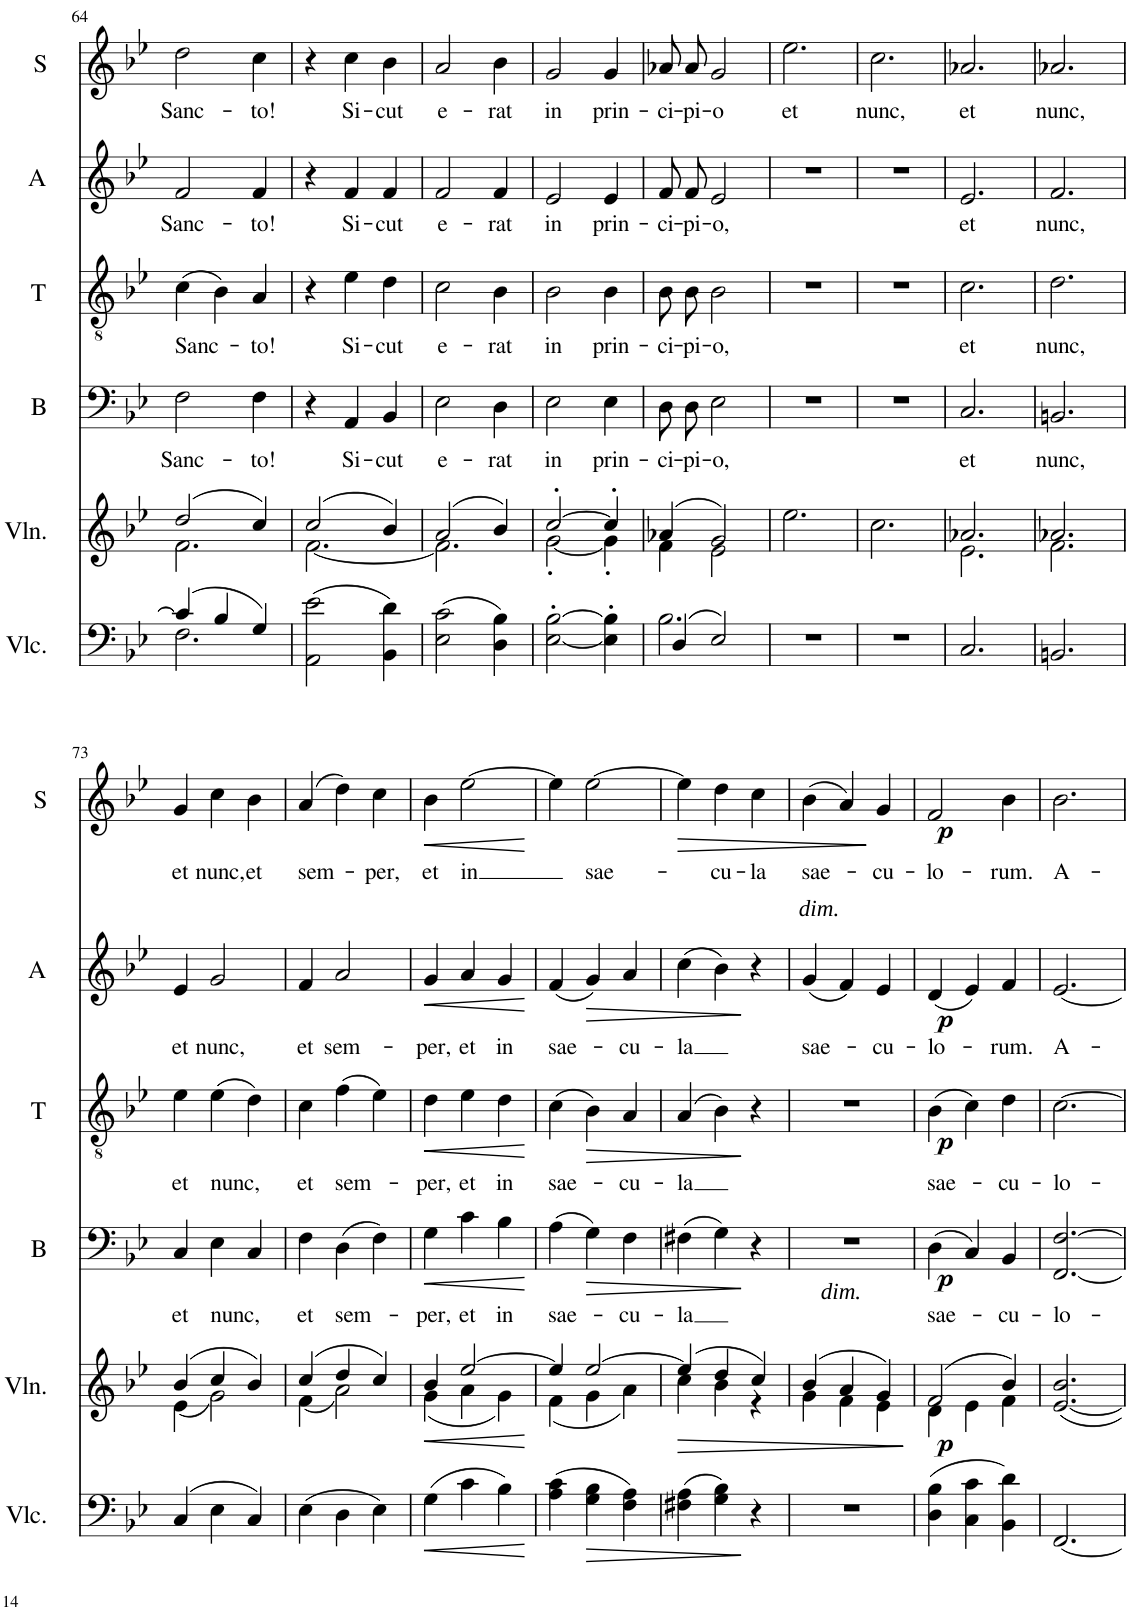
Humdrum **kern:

**kern	**dynam	**kern	**dynam	**kern	**text	**dynam	**kern	**text	**dynam	**kern	**text	**dynam	**kern	**text	**dynam
*part6	*part6	*part5	*part5	*part4	*part4	*part4	*part3	*part3	*part3	*part2	*part2	*part2	*part1	*part1	*part1
*staff6	*staff6	*staff5	*staff5	*staff4	*staff4	*staff4	*staff3	*staff3	*staff3	*staff2	*staff2	*staff2	*staff1	*staff1	*staff1
*I"Violoncelle	*	*I"Violon	*	*I"B	*	*	*I"T	*	*	*I"A	*	*	*I"S	*	*
*I'Vlc.	*	*I'Vln.	*	*I'B	*	*	*I'T	*	*	*I'A	*	*	*I'S	*	*
!!LO:PB:g=z
*clefF4	*	*clefG2	*	*clefF4	*	*	*clefGv2	*	*	*clefG2	*	*	*clefG2	*	*
*k[b-e-]	*	*k[b-e-]	*	*k[b-e-]	*	*	*k[b-e-]	*	*	*k[b-e-]	*	*	*k[b-e-]	*	*
*M3/4	*	*M3/4	*	*M3/4	*	*	*M3/4	*	*	*M3/4	*	*	*M3/4	*	*
=64	=64	=64	=64	=64	=64	=64	=64	=64	=64	=64	=64	=64	=64	=64	=64
*^	*	*^	*	*	*	*	*	*	*	*	*	*	*	*	*
!	!	!	!	!	!	!	!LO:LY:b	!	!	!LO:LY:b	!	!	!LO:LY:b	!	!	!LO:LY:b	!
(4c/]	2.F\	.	(2dd/	2.f\	.	2F\	Sanc-	.	(4c\	Sanc-	.	2f/	Sanc-	.	2dd\	Sanc-	.
4B-/	.	.	.	.	.	.	.	.	4B-\)	.	.	.	.	.	.	.	.
!	!	!	!	!	!	!	!LO:LY:b	!	!	!LO:LY:b	!	!	!LO:LY:b	!	!	!LO:LY:b	!
4G/)	.	.	4cc/)	.	.	4F\	-to!	.	4A/	-to!	.	4f/	-to!	.	4cc\	-to!	.
*v	*v	*	*	*	*	*	*	*	*	*	*	*	*	*	*	*	*
=65	=65	=65	=65	=65	=65	=65	=65	=65	=65	=65	=65	=65	=65	=65	=65	=65
(2AA\ 2e-\	.	(2cc/	[2.f\	.	4r	.	.	4r	.	.	4r	.	.	4r	.	.
!	!	!	!	!	!	!LO:LY:b	!	!	!LO:LY:b	!	!	!LO:LY:b	!	!	!LO:LY:b	!
.	.	.	.	.	4AA/	Si-	.	4e-\	Si-	.	4f/	Si-	.	4cc\	Si-	.
!	!	!	!	!	!	!LO:LY:b	!	!	!LO:LY:b	!	!	!LO:LY:b	!	!	!LO:LY:b	!
4BB-\ 4d\)	.	4b-/)	.	.	4BB-/	-cut	.	4d\	-cut	.	4f/	-cut	.	4b-\	-cut	.
=66	=66	=66	=66	=66	=66	=66	=66	=66	=66	=66	=66	=66	=66	=66	=66	=66
!	!	!	!	!	!	!LO:LY:b	!	!	!LO:LY:b	!	!	!LO:LY:b	!	!	!LO:LY:b	!
(2E-\ 2c\	.	(2a/	2.f\]	.	2E-\	e-	.	2c\	e-	.	2f/	e-	.	2a/	e-	.
!	!	!	!	!	!	!LO:LY:b	!	!	!LO:LY:b	!	!	!LO:LY:b	!	!	!LO:LY:b	!
4D\ 4B-\)	.	4b-/)	.	.	4D\	-rat	.	4B-\	-rat	.	4f/	-rat	.	4b-\	-rat	.
=67	=67	=67	=67	=67	=67	=67	=67	=67	=67	=67	=67	=67	=67	=67	=67	=67
!	!	!	!	!	!	!LO:LY:b	!	!	!LO:LY:b	!	!	!LO:LY:b	!	!	!LO:LY:b	!
[2E-\' [2B-\'	.	[2cc'/	[2g'\	.	2E-\	in	.	2B-\	in	.	2e-/	in	.	2g/	in	.
!	!	!	!	!	!	!LO:LY:b	!	!	!LO:LY:b	!	!	!LO:LY:b	!	!	!LO:LY:b	!
4E-\]' 4B-\]'	.	4cc'/]	4g'\]	.	4E-\	prin-	.	4B-\	prin-	.	4e-/	prin-	.	4g/	prin-	.
=68	=68	=68	=68	=68	=68	=68	=68	=68	=68	=68	=68	=68	=68	=68	=68	=68
*^	*	*	*	*	*	*	*	*	*	*	*	*	*	*	*	*
!	!	!	!	!	!	!	!LO:LY:b	!	!	!LO:LY:b	!	!	!LO:LY:b	!	!	!LO:LY:b	!
(4D/	2.B-\	.	(4a-X/	4f\	.	8D\L	-ci-	.	8B-\L	-ci-	.	8f/L	-ci-	.	8a-X/L	-ci-	.
!	!	!	!	!	!	!	!LO:LY:b	!	!	!LO:LY:b	!	!	!LO:LY:b	!	!	!LO:LY:b	!
.	.	.	.	.	.	8D\J	-pi-	.	8B-\J	-pi-	.	8f/J	-pi-	.	8a-/J	-pi-	.
!	!	!	!	!	!	!	!LO:LY:b	!	!	!LO:LY:b	!	!	!LO:LY:b	!	!	!LO:LY:b	!
2E-/)	.	.	2g/)	2e-\	.	2E-\	-o,	.	2B-\	-o,	.	2e-/	-o,	.	2g/	-o	.
*v	*v	*	*	*	*	*	*	*	*	*	*	*	*	*	*	*	*
=69	=69	=69	=69	=69	=69	=69	=69	=69	=69	=69	=69	=69	=69	=69	=69	=69
!	!	!	!	!	!	!	!	!	!	!	!	!	!	!	!LO:LY:b	!
*	*	*v	*v	*	*	*	*	*	*	*	*	*	*	*	*	*
2.r	.	2.ee-\	.	2.r	.	.	2.r	.	.	2.r	.	.	2.ee-\	et	.
=70	=70	=70	=70	=70	=70	=70	=70	=70	=70	=70	=70	=70	=70	=70	=70
!	!	!	!	!	!	!	!	!	!	!	!	!	!	!LO:LY:b	!
2.r	.	2.cc\	.	2.r	.	.	2.r	.	.	2.r	.	.	2.cc\	nunc,	.
=71	=71	=71	=71	=71	=71	=71	=71	=71	=71	=71	=71	=71	=71	=71	=71
*	*	*^	*	*	*	*	*	*	*	*	*	*	*	*	*
!	!	!	!	!	!	!LO:LY:b	!	!	!LO:LY:b	!	!	!LO:LY:b	!	!	!LO:LY:b	!
2.C/	.	2.a-X/	2.e-\	.	2.C/	et	.	2.c\	et	.	2.e-/	et	.	2.a-X/	et	.
=72	=72	=72	=72	=72	=72	=72	=72	=72	=72	=72	=72	=72	=72	=72	=72	=72
!	!	!	!	!	!	!LO:LY:b	!	!	!LO:LY:b	!	!	!LO:LY:b	!	!	!LO:LY:b	!
2.BBn/	.	2.a-X/	2.f\	.	2.BBn/	nunc,	.	2.d\	nunc,	.	2.f/	nunc,	.	2.a-X/	nunc,	.
!!LO:LB:g=z
=73	=73	=73	=73	=73	=73	=73	=73	=73	=73	=73	=73	=73	=73	=73	=73	=73
!	!	!	!	!	!	!LO:LY:b	!	!	!LO:LY:b	!	!	!LO:LY:b	!	!	!LO:LY:b	!
(4C/	.	(4b-/	(4e-\	.	4C/	et	.	4e-\	et	.	4e-/	et	.	4g/	et	.
!	!	!	!	!	!	!LO:LY:b	!	!	!LO:LY:b	!	!	!LO:LY:b	!	!	!LO:LY:b	!
4E-\	.	4cc/	2g\)	.	4E-\	nunc,	.	(4e-\	nunc,	.	2g/	nunc,	.	4cc\	nunc,	.
!	!	!	!	!	!	!	!	!	!	!	!	!	!	!	!LO:LY:b	!
4C/)	.	4b-/)	.	.	4C/	.	.	4d\)	.	.	.	.	.	4b-\	et	.
=74	=74	=74	=74	=74	=74	=74	=74	=74	=74	=74	=74	=74	=74	=74	=74	=74
!	!	!	!	!	!	!LO:LY:b	!	!	!LO:LY:b	!	!	!LO:LY:b	!	!	!LO:LY:b	!
(4E-\	.	(4cc/	(4f\	.	4F\	et	.	4c\	et	.	4f/	et	.	(4a/	sem-	.
!	!	!	!	!	!	!LO:LY:b	!	!	!LO:LY:b	!	!	!LO:LY:b	!	!	!	!
4D\	.	4dd/	2a\)	.	(4D\	sem-	.	(4f\	sem-	.	2a/	sem-	.	4dd\)	.	.
!	!	!	!	!	!	!	!	!	!	!	!	!	!	!	!LO:LY:b	!
4E-\)	.	4cc/)	.	.	4F\)	.	.	4e-\)	.	.	.	.	.	4cc\	-per,	.
=75	=75	=75	=75	=75	=75	=75	=75	=75	=75	=75	=75	=75	=75	=75	=75	=75
!	!LO:HP:b	!	!	!LO:HP:b	!	!LO:LY:b	!LO:HP:b	!	!LO:LY:b	!LO:HP:b	!	!LO:LY:b	!LO:HP:b	!	!LO:LY:b	!LO:HP:b
(4G\	<	4b-/	(4g\	<	4G\	-per,	<	4d\	-per,	<	4g/	-per,	<	4b-\	et	<
!	!	!	!	!	!	!LO:LY:b	!	!	!LO:LY:b	!	!	!LO:LY:b	!	!	!LO:LY:b	!
4c\	.	[2ee-/	4a\	.	4c\	et	.	4e-\	et	.	4a/	et	.	[2ee-\	in	.
!	!	!	!	!	!	!LO:LY:b	!	!	!LO:LY:b	!	!	!LO:LY:b	!	!	!	!
4B-\)	.	.	4g\)	.	4B-\	in	.	4d\	in	.	4g/	in	.	.	.	.
*	*	*v	*v	*	*	*	*	*	*	*	*	*	*	*	*	*
.	[	.	[	.	.	[	.	.	[	.	.	[	.	.	[
=76	=76	=76	=76	=76	=76	=76	=76	=76	=76	=76	=76	=76	=76	=76	=76
*	*	*^	*	*	*	*	*	*	*	*	*	*	*	*	*
!	!	!	!	!	!	!LO:LY:b	!	!	!LO:LY:b	!	!	!LO:LY:b	!	!	!	!
(4A\ 4c\	.	4ee-/]	(4f\	.	(4A\	sae-	.	(4c\	sae-	.	(4f/	sae-	.	4ee-\]	.	.
!	!LO:HP:b	!	!	!	!	!	!LO:HP:b	!	!	!LO:HP:b	!	!	!LO:HP:b	!	!LO:LY:b	!
4G\ 4B-\	>	[2ee-/	4g\	.	4G\)	.	>	4B-\)	.	>	4g/)	.	>	[2ee-\	sae-	.
!	!	!	!	!	!	!LO:LY:b	!	!	!LO:LY:b	!	!	!LO:LY:b	!	!	!	!
4F\ 4A\)	.	.	4a\)	.	4F\	-cu-	.	4A/	-cu-	.	4a/	-cu-	.	.	.	.
=77	=77	=77	=77	=77	=77	=77	=77	=77	=77	=77	=77	=77	=77	=77	=77	=77
!	!	!	!	!LO:HP:b	!	!LO:LY:b	!	!	!LO:LY:b	!	!	!LO:LY:b	!	!	!	!LO:HP:b
(4F#X\ 4A\	.	(4ee-/]	4cc\	>	(4F#X\	-la	.	(4A/	-la	.	(4cc\	-la	.	4ee-\]	.	>
!	!	!	!	!	!	!	!	!	!	!	!	!	!	!	!LO:LY:b	!
4G\ 4B-\)	.	4dd/	4b-\	.	4G\)	.	.	4B-\)	.	.	4b-\)	.	.	4dd\	-cu-	.
!	!	!	!	!	!	!	!	!	!	!	!	!	!	!	!LO:LY:b	!
4r	]	4cc/)	4r	.	4r	.	]	4r	.	]	4r	.	]	4cc\	-la	.
=78	=78	=78	=78	=78	=78	=78	=78	=78	=78	=78	=78	=78	=78	=78	=78	=78
!	!	!	!	!	!	!	!	!	!	!	!LO:TX:a:i:t=dim.	!	!	!	!	!
!	!	!LO:TX:a:i:t=dim.	!	!	!	!	!	!	!	!	!	!	!	!	!	!
!	!	!	!	!	!	!	!	!	!	!	!	!LO:LY:b	!	!	!LO:LY:b	!
2.r	.	(4b-/	4g\	.	2.r	.	.	2.r	.	.	(4g/	sae-	.	(4b-\	sae-	.
.	.	4a/	4f\	.	.	.	.	.	.	.	4f/)	.	.	4a/)	.	.
!	!	!	!	!	!	!	!	!	!	!	!	!LO:LY:b	!	!	!LO:LY:b	!
.	.	4g/)	4e-\	.	.	.	.	.	.	.	4e-/	-cu-	.	4g/	-cu-	]
*	*	*v	*v	*	*	*	*	*	*	*	*	*	*	*	*	*
.	.	.	]	.	.	.	.	.	.	.	.	.	.	.	.
=79	=79	=79	=79	=79	=79	=79	=79	=79	=79	=79	=79	=79	=79	=79	=79
*	*	*^	*	*	*	*	*	*	*	*	*	*	*	*	*
!	!	!	!	!LO:DY:b	!	!LO:LY:b	!LO:DY:b	!	!LO:LY:b	!LO:DY:b	!	!LO:LY:b	!LO:DY:b	!	!LO:LY:b	!LO:DY:b
(4D\ 4B-\	.	(2f/	4d\	p	(4D\	sae-	p	(4B-\	sae-	p	(4d/	-lo-	p	2f/	-lo-	p
4C\ 4c\	.	.	4e-\	.	4C/)	.	.	4c\)	.	.	4e-/)	.	.	.	.	.
!	!	!	!	!	!	!LO:LY:b	!	!	!LO:LY:b	!	!	!LO:LY:b	!	!	!LO:LY:b	!
4BB-\ 4d\)	.	4b-/)	4f\	.	4BB-/	-cu-	.	4d\	-cu-	.	4f/	-rum.	.	4b-\	-rum.	.
=80	=80	=80	=80	=80	=80	=80	=80	=80	=80	=80	=80	=80	=80	=80	=80	=80
!	!	!	!	!	!	!LO:LY:b	!	!	!LO:LY:b	!	!	!LO:LY:b	!	!	!LO:LY:b	!
*	*	*v	*v	*	*	*	*	*	*	*	*	*	*	*	*	*
[2.FF/	.	[2.e-/ 2.b-/	.	[2.FF/ [2.F/	-lo-	.	[2.c\	-lo-	.	[2.e-/	A-	.	2.b-\	A-	.
=	=	=	=	=	=	=	=	=	=	=	=	=	=	=	=
*-	*-	*-	*-	*-	*-	*-	*-	*-	*-	*-	*-	*-	*-	*-	*-
